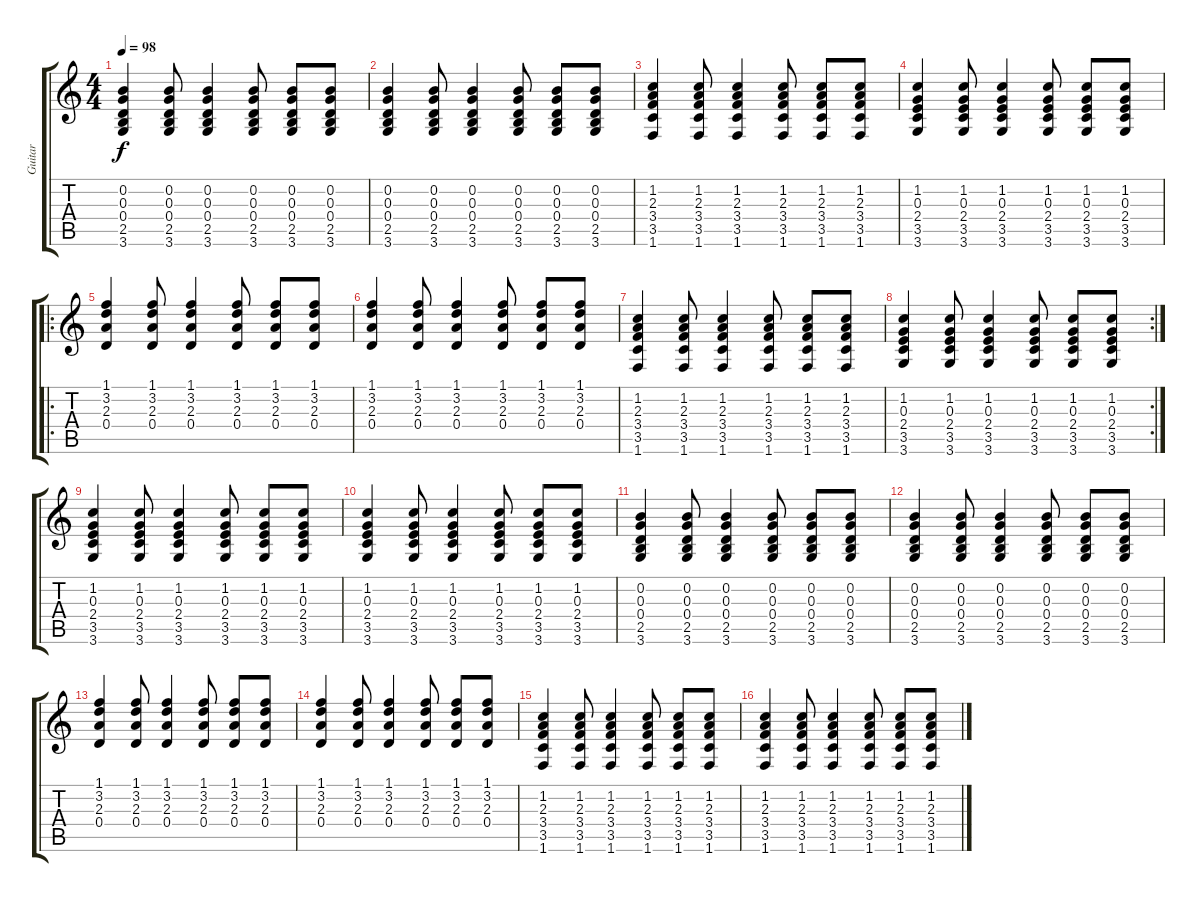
\track ("Guitar" "Guitar") {instrument acousticguitarsteel}
\staff {score tabs}
\tuning (E4 B3 G3 D3 A2 E2) {hide}
\ts (4 4)
\tempo 98
\clef g2
\ks c
(0.2 0.3 0.4 2.5 3.6).4{dy f} (0.2 0.3 0.4 2.5 3.6).8 (0.2 0.3 0.4 2.5 3.6).4 (0.2 0.3 0.4 2.5 3.6).8 (0.2 0.3 0.4 2.5 3.6).8 (0.2 0.3 0.4 2.5 3.6).8 |
(0.2 0.3 0.4 2.5 3.6).4 (0.2 0.3 0.4 2.5 3.6).8 (0.2 0.3 0.4 2.5 3.6).4 (0.2 0.3 0.4 2.5 3.6).8 (0.2 0.3 0.4 2.5 3.6).8 (0.2 0.3 0.4 2.5 3.6).8 |
(1.2 2.3 3.4 3.5 1.6).4 (1.2 2.3 3.4 3.5 1.6).8 (1.2 2.3 3.4 3.5 1.6).4 (1.2 2.3 3.4 3.5 1.6).8 (1.2 2.3 3.4 3.5 1.6).8 (1.2 2.3 3.4 3.5 1.6).8 |
(1.2 0.3 2.4 3.5 3.6).4 (1.2 0.3 2.4 3.5 3.6).8 (1.2 0.3 2.4 3.5 3.6).4 (1.2 0.3 2.4 3.5 3.6).8 (1.2 0.3 2.4 3.5 3.6).8 (1.2 0.3 2.4 3.5 3.6).8 |
\ro
(1.1 3.2 2.3 0.4).4 (1.1 3.2 2.3 0.4).8 (1.1 3.2 2.3 0.4).4 (1.1 3.2 2.3 0.4).8 (1.1 3.2 2.3 0.4).8 (1.1 3.2 2.3 0.4).8 |
(1.1 3.2 2.3 0.4).4 (1.1 3.2 2.3 0.4).8 (1.1 3.2 2.3 0.4).4 (1.1 3.2 2.3 0.4).8 (1.1 3.2 2.3 0.4).8 (1.1 3.2 2.3 0.4).8 |
(1.2 2.3 3.4 3.5 1.6).4 (1.2 2.3 3.4 3.5 1.6).8 (1.2 2.3 3.4 3.5 1.6).4 (1.2 2.3 3.4 3.5 1.6).8 (1.2 2.3 3.4 3.5 1.6).8 (1.2 2.3 3.4 3.5 1.6).8 |
\rc 2
(1.2 0.3 2.4 3.5 3.6).4 (1.2 0.3 2.4 3.5 3.6).8 (1.2 0.3 2.4 3.5 3.6).4 (1.2 0.3 2.4 3.5 3.6).8 (1.2 0.3 2.4 3.5 3.6).8 (1.2 0.3 2.4 3.5 3.6).8 |
(1.2 0.3 2.4 3.5 3.6).4 (1.2 0.3 2.4 3.5 3.6).8 (1.2 0.3 2.4 3.5 3.6).4 (1.2 0.3 2.4 3.5 3.6).8 (1.2 0.3 2.4 3.5 3.6).8 (1.2 0.3 2.4 3.5 3.6).8 |
(1.2 0.3 2.4 3.5 3.6).4 (1.2 0.3 2.4 3.5 3.6).8 (1.2 0.3 2.4 3.5 3.6).4 (1.2 0.3 2.4 3.5 3.6).8 (1.2 0.3 2.4 3.5 3.6).8 (1.2 0.3 2.4 3.5 3.6).8 |
(0.2 0.3 0.4 2.5 3.6).4 (0.2 0.3 0.4 2.5 3.6).8 (0.2 0.3 0.4 2.5 3.6).4 (0.2 0.3 0.4 2.5 3.6).8 (0.2 0.3 0.4 2.5 3.6).8 (0.2 0.3 0.4 2.5 3.6).8 |
(0.2 0.3 0.4 2.5 3.6).4 (0.2 0.3 0.4 2.5 3.6).8 (0.2 0.3 0.4 2.5 3.6).4 (0.2 0.3 0.4 2.5 3.6).8 (0.2 0.3 0.4 2.5 3.6).8 (0.2 0.3 0.4 2.5 3.6).8 |
(1.1 3.2 2.3 0.4).4 (1.1 3.2 2.3 0.4).8 (1.1 3.2 2.3 0.4).4 (1.1 3.2 2.3 0.4).8 (1.1 3.2 2.3 0.4).8 (1.1 3.2 2.3 0.4).8 |
(1.1 3.2 2.3 0.4).4 (1.1 3.2 2.3 0.4).8 (1.1 3.2 2.3 0.4).4 (1.1 3.2 2.3 0.4).8 (1.1 3.2 2.3 0.4).8 (1.1 3.2 2.3 0.4).8 |
(1.2 2.3 3.4 3.5 1.6).4 (1.2 2.3 3.4 3.5 1.6).8 (1.2 2.3 3.4 3.5 1.6).4 (1.2 2.3 3.4 3.5 1.6).8 (1.2 2.3 3.4 3.5 1.6).8 (1.2 2.3 3.4 3.5 1.6).8 |
(1.2 2.3 3.4 3.5 1.6).4 (1.2 2.3 3.4 3.5 1.6).8 (1.2 2.3 3.4 3.5 1.6).4 (1.2 2.3 3.4 3.5 1.6).8 (1.2 2.3 3.4 3.5 1.6).8 (1.2 2.3 3.4 3.5 1.6).8
